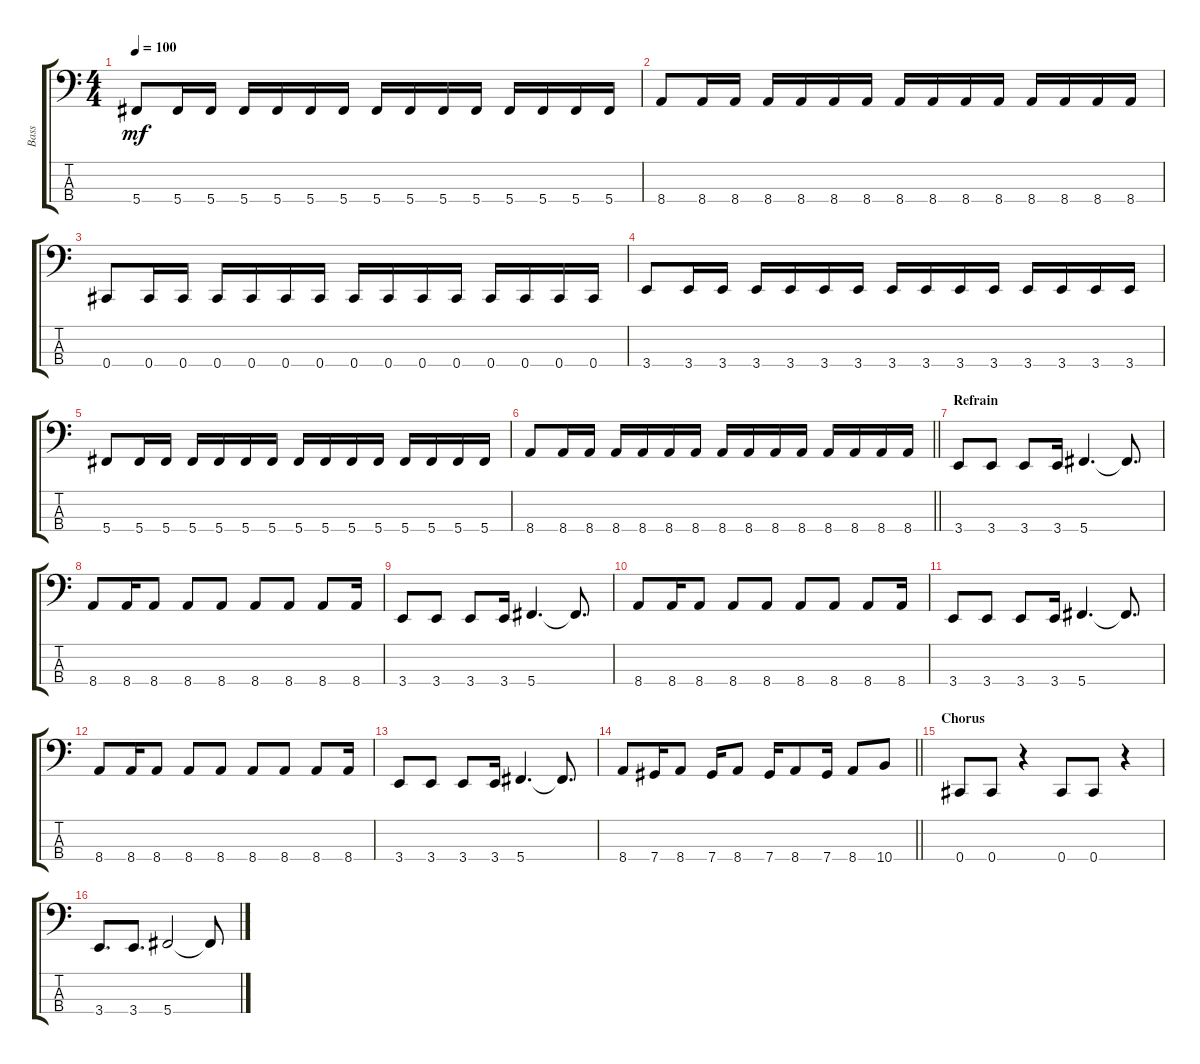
\track ("Bass" "Bass") {instrument electricbassfinger}
\staff {score tabs}
\tuning (Gb2 Db2 Ab1 Db1) {hide}
\ts (4 4)
\tempo 100
\clef f4
\ks c
5.4.8{dy mf} 5.4.16 5.4.16 5.4.16 5.4.16 5.4.16 5.4.16 5.4.16 5.4.16 5.4.16 5.4.16 5.4.16 5.4.16 5.4.16 5.4.16 |
8.4.8 8.4.16 8.4.16 8.4.16 8.4.16 8.4.16 8.4.16 8.4.16 8.4.16 8.4.16 8.4.16 8.4.16 8.4.16 8.4.16 8.4.16 |
0.4.8 0.4.16 0.4.16 0.4.16 0.4.16 0.4.16 0.4.16 0.4.16 0.4.16 0.4.16 0.4.16 0.4.16 0.4.16 0.4.16 0.4.16 |
3.4.8 3.4.16 3.4.16 3.4.16 3.4.16 3.4.16 3.4.16 3.4.16 3.4.16 3.4.16 3.4.16 3.4.16 3.4.16 3.4.16 3.4.16 |
5.4.8 5.4.16 5.4.16 5.4.16 5.4.16 5.4.16 5.4.16 5.4.16 5.4.16 5.4.16 5.4.16 5.4.16 5.4.16 5.4.16 5.4.16 |
\barLineRight lightlight
8.4.8 8.4.16 8.4.16 8.4.16 8.4.16 8.4.16 8.4.16 8.4.16 8.4.16 8.4.16 8.4.16 8.4.16 8.4.16 8.4.16 8.4.16 |
\section ("" "Refrain")
3.4.8 3.4.8 3.4.8 3.4.16 5.4.4{d} 5.4{t}.8{d} |
8.4.8 8.4.16 8.4.8 8.4.8 8.4.8 8.4.8 8.4.8 8.4.8 8.4.16 |
3.4.8 3.4.8 3.4.8 3.4.16 5.4.4{d} 5.4{t}.8{d} |
8.4.8 8.4.16 8.4.8 8.4.8 8.4.8 8.4.8 8.4.8 8.4.8 8.4.16 |
3.4.8 3.4.8 3.4.8 3.4.16 5.4.4{d} 5.4{t}.8{d} |
8.4.8 8.4.16 8.4.8 8.4.8 8.4.8 8.4.8 8.4.8 8.4.8 8.4.16 |
3.4.8 3.4.8 3.4.8 3.4.16 5.4.4{d} 5.4{t}.8{d} |
\barLineRight lightlight
8.4.8 7.4.16 8.4.8 7.4.16 8.4.8 7.4.16 8.4.8 7.4.16 8.4.8 10.4.8 |
\section ("" "Chorus")
0.4.8 0.4.8 r.4 0.4.8 0.4.8 r.4 |
3.4.8{d} 3.4.8{d} 5.4.2 5.4{t}.8
